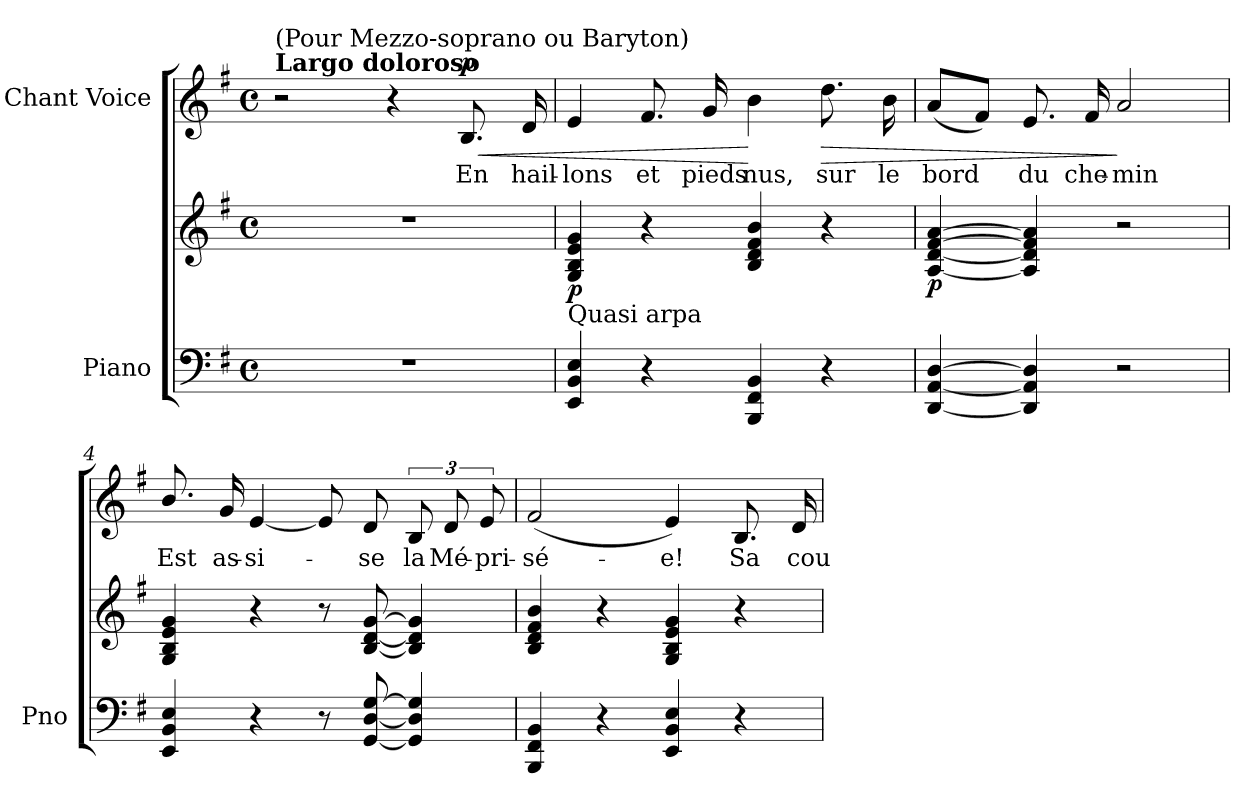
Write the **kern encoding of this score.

**kern	**kern	**dynam	**kern	**text	**dynam
*part2	*part2	*part2	*part1	*part1	*part1
*staff3	*staff2	*staff2/3	*staff1	*staff1	*staff1
*I"Piano	*	*	*I"Chant Voice	*	*
*I'Pno	*	*	*	*	*
*clefF4	*clefG2	*	*clefG2	*	*
*k[f#]	*k[f#]	*	*k[f#]	*	*
*M4/4	*M4/4	*	*M4/4	*	*
*met(c)	*met(c)	*	*met(c)	*	*
=1	=1	=1	=1	=1	=1
!	!	!	!LO:TX:a:B:t=Largo doloroso	!	!
!	!	!	!LO:TX:a:t=(Pour Mezzo-soprano ou Baryton)	!	!
1r	1r	.	2r	.	.
.	.	.	4r	.	.
!	!	!	!	!	!LO:HP:b
!	!	!	!	!	!LO:DY:n=1:a
.	.	.	8.B/	En	< p
.	.	.	16d/	hail-	.
=2	=2	=2	=2	=2	=2
!	!LO:TX:b:t=Quasi arpa	!	!	!	!
!	!	!LO:DY:b	!	!	!
4EE/ 4BB/ 4E/	4G/ 4B/ 4e/ 4g/	p	4e/	-lons	.
4r	4r	.	8.f#/	et	.
.	.	.	16g/	pieds	.
!	!	!LO:DY:b	!	!	!
!	!	!LO:DY:n=1:b	!	!	!
4BBB/ 4FF#/ 4BB/	4B/ 4d/ 4f#/ 4b/	other-dynamics f	4b\	nus,	[
!	!	!	!	!	!LO:HP:b
4r	4r	.	8.dd\	sur	>
.	.	.	16b\	le	.
=3	=3	=3	=3	=3	=3
!	!	!LO:DY:b	!	!	!
[4DD/ [4AA/ [4D/	[4A/ [4d/ [>4f#/ [4a/	p	(8a/L	bord	.
.	.	.	8f#/J)	.	.
4DD/] 4AA/] 4D/]	4A/] 4d/] 4f#/] 4a/]	.	8.e/	du	.
.	.	.	16f#/	che-	.
2r	2r	.	2a/	-min	]
=4	=4	=4	=4	=4	=4
4EE/ 4BB/ 4E/	4G/ 4B/ 4e/ 4g/	.	8.b/	Est	.
.	.	.	16g/	as-	.
4r	4r	.	[4e/	-si-	.
8r	8r	.	8e/]	.	.
[8GG/ [8D/ [8G/	[8B/ [8d/ [8g/	.	8d/	-se	.
4GG/] 4D/] 4G/]	4B/] 4d/] 4g/]	.	12B/	la	.
.	.	.	12d/	Mé-	.
.	.	.	12e/	-pri-	.
=5	=5	=5	=5	=5	=5
4BBB/ 4FF#/ 4BB/	4B/ 4d/ 4f#/ 4b/	.	(2f#/	-sé-	.
4r	4r	.	.	.	.
4EE/ 4BB/ 4E/	4G/ 4B/ 4e/ 4g/	.	4e/)	-e!	.
4r	4r	.	8.B/	Sa	.
.	.	.	16d/	cou-	.
=	=	=	=	=	=
*-	*-	*-	*-	*-	*-
